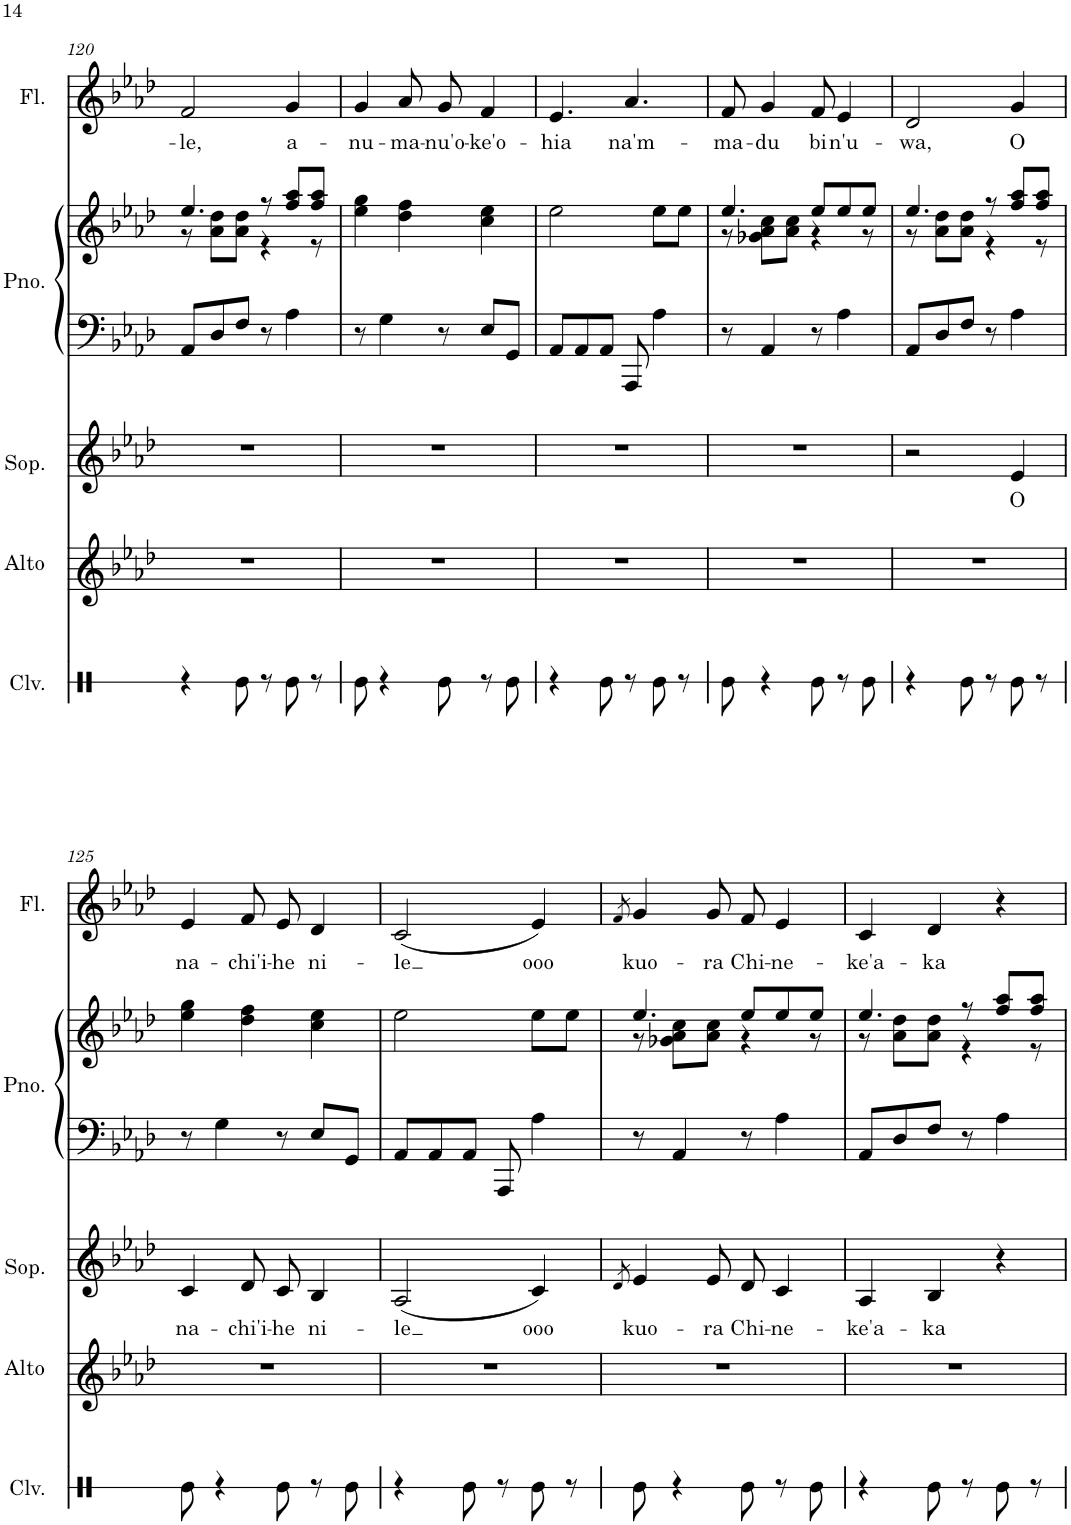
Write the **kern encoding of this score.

**kern	**kern	**kern	**text	**kern	**kern	**kern	**text
*part4	*part3	*part3	*part3	*part2	*part2	*part1	*part1
*staff6	*staff5	*staff4	*staff4	*staff3	*staff2	*staff1	*staff1
*I"Claves	*I"Soprano    Alto	*	*	*I"Piano	*	*I"Flute	*
*I'Clv.	*I'Sop.    Alto	*	*	*I'Pno.	*	*I'Fl.	*
!!LO:PB:g=z
*clefX	*clefG2	*clefG2	*	*clefF4	*clefG2	*clefG2	*
*k[]	*k[b-e-a-d-]	*k[b-e-a-d-]	*	*k[b-e-a-d-]	*k[b-e-a-d-]	*k[b-e-a-d-]	*
*M6/8	*M6/8	*M6/8	*	*M6/8	*M6/8	*M6/8	*
=120	=120	=120	=120	=120	=120	=120	=120
*	*	*	*	*	*^	*	*
!	!	!	!	!	!	!	!	!LO:LY:b
4r	2.r	2.r	.	8AA-/L	4.ee-/	8r	2f/	-le,
.	.	.	.	8D-/	.	8a-\ 8dd-\L	.	.
8Re\	.	.	.	8F/J	.	8a-\ 8dd-\J	.	.
8r	.	.	.	8r	8r	4r	.	.
!	!	!	!	!	!	!	!	!LO:LY:b
8Re\	.	.	.	4A-\	8ff/ 8aa-/L	.	4g/	a-
8r	.	.	.	.	8ff/ 8aa-/J	8r	.	.
=121	=121	=121	=121	=121	=121	=121	=121	=121
!	!	!	!	!	!	!	!	!LO:LY:b
*	*	*	*	*	*v	*v	*	*
8Re\	2.r	2.r	.	8r	4ee-\ 4gg\	4g/	-nu-
4r	.	.	.	4G\	.	.	.
!	!	!	!	!	!	!	!LO:LY:b
.	.	.	.	.	4dd-\ 4ff\	8a-/	-ma-
!	!	!	!	!	!	!	!LO:LY:b
8Re\	.	.	.	8r	.	8g/	-nu'o-
!	!	!	!	!	!	!	!LO:LY:b
8r	.	.	.	8E-/L	4cc\ 4ee-\	4f/	-ke'o-
8Re\	.	.	.	8GG/J	.	.	.
=122	=122	=122	=122	=122	=122	=122	=122
!	!	!	!	!	!	!	!LO:LY:b
4r	2.r	2.r	.	8AA-/L	2ee-\	4.e-/	-hia
.	.	.	.	8AA-/	.	.	.
8Re\	.	.	.	8AA-/J	.	.	.
!	!	!	!	!	!	!	!LO:LY:b
8r	.	.	.	8AAA-/	.	4.a-/	na'm-
8Re\	.	.	.	4A-\	8ee-\L	.	.
8r	.	.	.	.	8ee-\J	.	.
=123	=123	=123	=123	=123	=123	=123	=123
*	*	*	*	*	*^	*	*
!	!	!	!	!	!	!	!	!LO:LY:b
8Re\	2.r	2.r	.	8r	4.ee-/	8r	8f/	-ma-
!	!	!	!	!	!	!	!	!LO:LY:b
4r	.	.	.	4AA-/	.	8g-X\ 8a-\ 8cc\L	4g/	-du
.	.	.	.	.	.	8a-\ 8cc\J	.	.
!	!	!	!	!	!	!	!	!LO:LY:b
8Re\	.	.	.	8r	8ee-/L	4r	8f/	bi
!	!	!	!	!	!	!	!	!LO:LY:b
8r	.	.	.	4A-\	8ee-/	.	4e-/	n'u-
8Re\	.	.	.	.	8ee-/J	8r	.	.
=124	=124	=124	=124	=124	=124	=124	=124	=124
!	!	!	!	!	!	!	!	!LO:LY:b
4r	2.r	2r	.	8AA-/L	4.ee-/	8r	2d-/	-wa,
.	.	.	.	8D-/	.	8a-\ 8dd-\L	.	.
8Re\	.	.	.	8F/J	.	8a-\ 8dd-\J	.	.
8r	.	.	.	8r	8r	4r	.	.
!	!	!	!LO:LY:b	!	!	!	!	!LO:LY:b
8Re\	.	4e-/	O	4A-\	8ff/ 8aa-/L	.	4g/	O
8r	.	.	.	.	8ff/ 8aa-/J	8r	.	.
!!LO:LB:g=z
=125	=125	=125	=125	=125	=125	=125	=125	=125
!	!	!	!LO:LY:b	!	!	!	!	!LO:LY:b
*	*	*	*	*	*v	*v	*	*
8Re\	2.r	4c/	na-	8r	4ee-\ 4gg\	4e-/	na-
4r	.	.	.	4G\	.	.	.
!	!	!	!LO:LY:b	!	!	!	!LO:LY:b
.	.	8d-/	-chi'i-	.	4dd-\ 4ff\	8f/	-chi'i-
!	!	!	!LO:LY:b	!	!	!	!LO:LY:b
8Re\	.	8c/	-he	8r	.	8e-/	-he
!	!	!	!LO:LY:b	!	!	!	!LO:LY:b
8r	.	4B-/	ni-	8E-/L	4cc\ 4ee-\	4d-/	ni-
8Re\	.	.	.	8GG/J	.	.	.
=126	=126	=126	=126	=126	=126	=126	=126
!	!	!	!LO:LY:b	!	!	!	!LO:LY:b
4r	2.r	(2A-/	-le	8AA-/L	2ee-\	(2c/	-le
.	.	.	.	8AA-/	.	.	.
8Re\	.	.	.	8AA-/J	.	.	.
8r	.	.	.	8AAA-/	.	.	.
!	!	!	!LO:LY:b	!	!	!	!LO:LY:b
8Re\	.	4c/)	ooo	4A-\	8ee-\L	4e-/)	ooo
8r	.	.	.	.	8ee-\J	.	.
=127	=127	=127	=127	=127	=127	=127	=127
.	.	8qd-/	.	.	.	8qf/	.
!	!	!	!LO:LY:b	!	!	!	!LO:LY:b
*	*	*	*	*	*^	*	*
8Re\	2.r	4e-/	kuo-	8r	4.ee-/	8r	4g/	kuo-
4r	.	.	.	4AA-/	.	8g-X\ 8a-\ 8cc\L	.	.
!	!	!	!LO:LY:b	!	!	!	!	!LO:LY:b
.	.	8e-/	-ra	.	.	8a-\ 8cc\J	8g/	-ra
!	!	!	!LO:LY:b	!	!	!	!	!LO:LY:b
8Re\	.	8d-/	Chi-	8r	8ee-/L	4r	8f/	Chi-
!	!	!	!LO:LY:b	!	!	!	!	!LO:LY:b
8r	.	4c/	-ne-	4A-\	8ee-/	.	4e-/	-ne-
8Re\	.	.	.	.	8ee-/J	8r	.	.
=128	=128	=128	=128	=128	=128	=128	=128	=128
!	!	!	!LO:LY:b	!	!	!	!	!LO:LY:b
4r	2.r	4A-/	-ke'a-	8AA-/L	4.ee-/	8r	4c/	-ke'a-
.	.	.	.	8D-/	.	8a-\ 8dd-\L	.	.
!	!	!	!LO:LY:b	!	!	!	!	!LO:LY:b
8Re\	.	4B-/	-ka	8F/J	.	8a-\ 8dd-\J	4d-/	-ka
8r	.	.	.	8r	8r	4r	.	.
8Re\	.	4r	.	4A-\	8ff/ 8aa-/L	.	4r	.
8r	.	.	.	.	8ff/ 8aa-/J	8r	.	.
*	*	*	*	*	*v	*v	*	*
=	=	=	=	=	=	=	=
*-	*-	*-	*-	*-	*-	*-	*-
